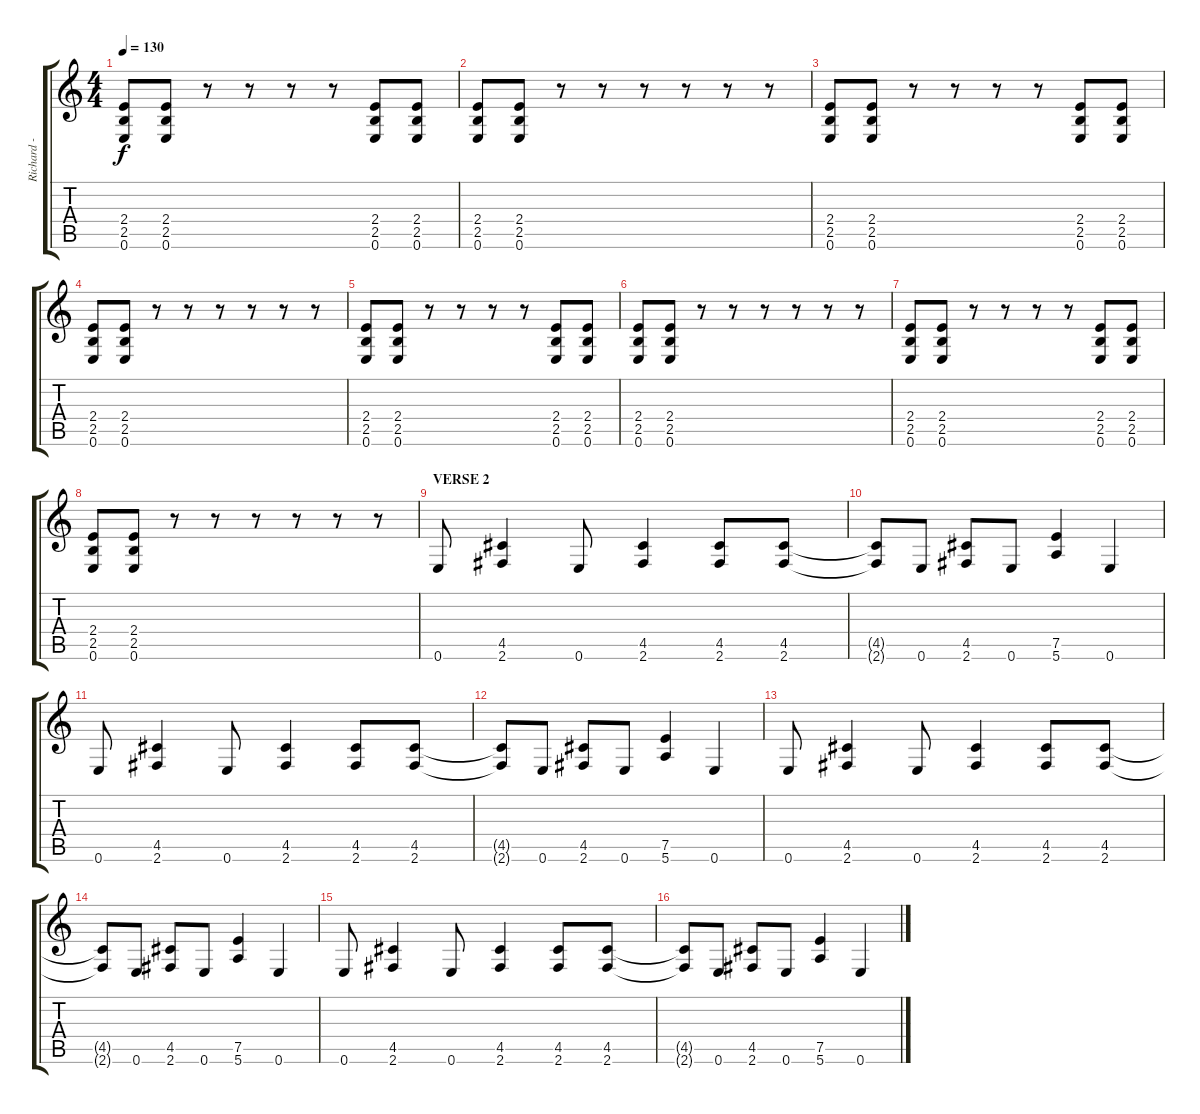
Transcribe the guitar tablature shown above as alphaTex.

\track ("Richard - Guitar" "Richard - ") {instrument distortionguitar}
\staff {score tabs}
\tuning (E4 B3 G3 D3 A2 E2) {hide}
\ts (4 4)
\tempo 130
\clef g2
\ks c
(2.4 2.5 0.6).8{dy f} (2.4 2.5 0.6).8 r.8 r.8 r.8 r.8 (2.4 2.5 0.6).8 (2.4 2.5 0.6).8 |
(2.4 2.5 0.6).8 (2.4 2.5 0.6).8 r.8 r.8 r.8 r.8 r.8 r.8 |
(2.4 2.5 0.6).8 (2.4 2.5 0.6).8 r.8 r.8 r.8 r.8 (2.4 2.5 0.6).8 (2.4 2.5 0.6).8 |
(2.4 2.5 0.6).8 (2.4 2.5 0.6).8 r.8 r.8 r.8 r.8 r.8 r.8 |
(2.4 2.5 0.6).8 (2.4 2.5 0.6).8 r.8 r.8 r.8 r.8 (2.4 2.5 0.6).8 (2.4 2.5 0.6).8 |
(2.4 2.5 0.6).8 (2.4 2.5 0.6).8 r.8 r.8 r.8 r.8 r.8 r.8 |
(2.4 2.5 0.6).8 (2.4 2.5 0.6).8 r.8 r.8 r.8 r.8 (2.4 2.5 0.6).8 (2.4 2.5 0.6).8 |
(2.4 2.5 0.6).8 (2.4 2.5 0.6).8 r.8 r.8 r.8 r.8 r.8 r.8 |
\section ("" "VERSE 2")
0.6.8 (4.5 2.6).4 0.6.8 (4.5 2.6).4 (4.5 2.6).8 (4.5 2.6).8 |
(4.5{t} 2.6{t}).8 0.6.8 (4.5 2.6).8 0.6.8 (7.5 5.6).4 0.6.4 |
0.6.8 (4.5 2.6).4 0.6.8 (4.5 2.6).4 (4.5 2.6).8 (4.5 2.6).8 |
(4.5{t} 2.6{t}).8 0.6.8 (4.5 2.6).8 0.6.8 (7.5 5.6).4 0.6.4 |
0.6.8 (4.5 2.6).4 0.6.8 (4.5 2.6).4 (4.5 2.6).8 (4.5 2.6).8 |
(4.5{t} 2.6{t}).8 0.6.8 (4.5 2.6).8 0.6.8 (7.5 5.6).4 0.6.4 |
0.6.8 (4.5 2.6).4 0.6.8 (4.5 2.6).4 (4.5 2.6).8 (4.5 2.6).8 |
(4.5{t} 2.6{t}).8 0.6.8 (4.5 2.6).8 0.6.8 (7.5 5.6).4 0.6.4
